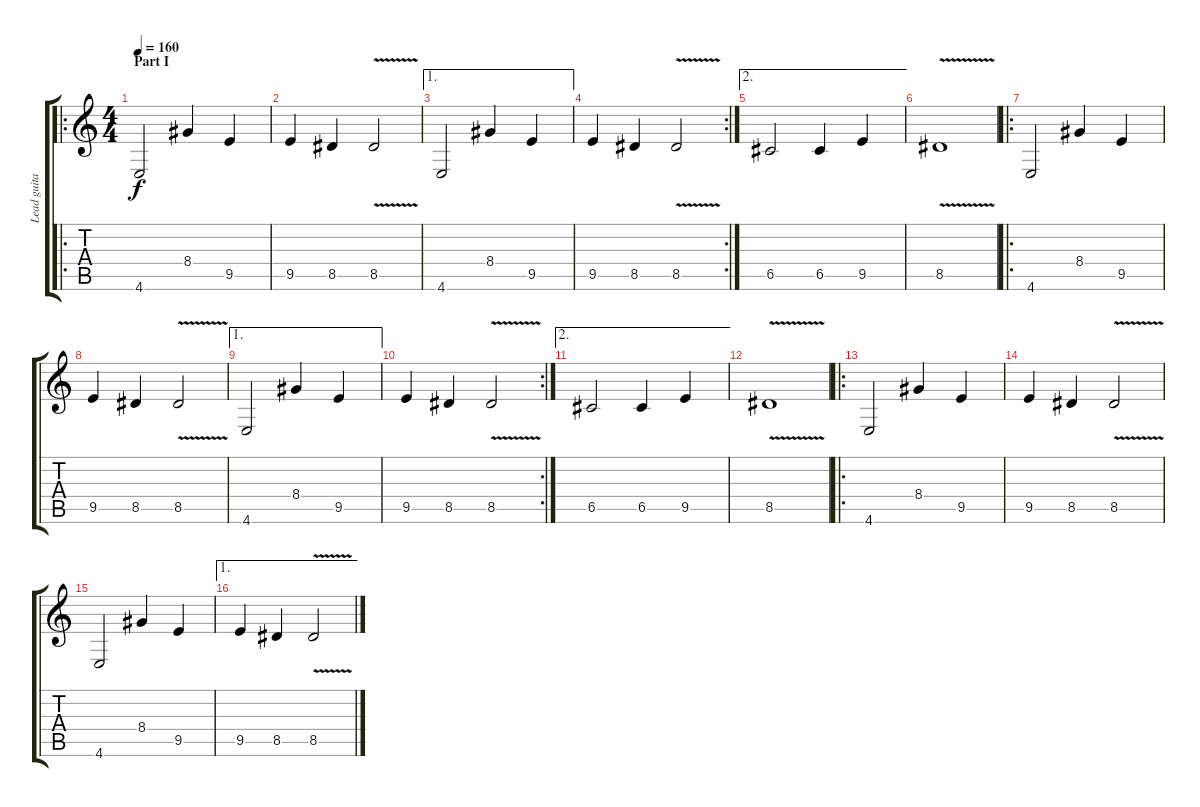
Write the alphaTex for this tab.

\track ("Lead guitar" "Lead guita") {instrument distortionguitar}
\staff {score tabs}
\tuning (D4 A3 F3 C3 G2 C2) {hide}
\ro
\ts (4 4)
\section ("" "Part I")
\tempo 160
\clef g2
\ks c
4.6.2{dy f instrument distortionguitar} 8.4.4 9.5.4 |
9.5.4 8.5.4 8.5{v}.2 |
\ae 1
4.6.2 8.4.4 9.5.4 |
\rc 2
9.5.4 8.5.4 8.5{v}.2 |
\ae 2
6.5.2 6.5.4 9.5.4 |
8.5{v}.1 |
\ro
4.6.2 8.4.4 9.5.4 |
9.5.4 8.5.4 8.5{v}.2 |
\ae 1
4.6.2 8.4.4 9.5.4 |
\rc 2
9.5.4 8.5.4 8.5{v}.2 |
\ae 2
6.5.2 6.5.4 9.5.4 |
8.5{v}.1 |
\ro
4.6.2 8.4.4 9.5.4 |
9.5.4 8.5.4 8.5{v}.2 |
4.6.2 8.4.4 9.5.4 |
\ae 1
9.5.4 8.5.4 8.5{v}.2
